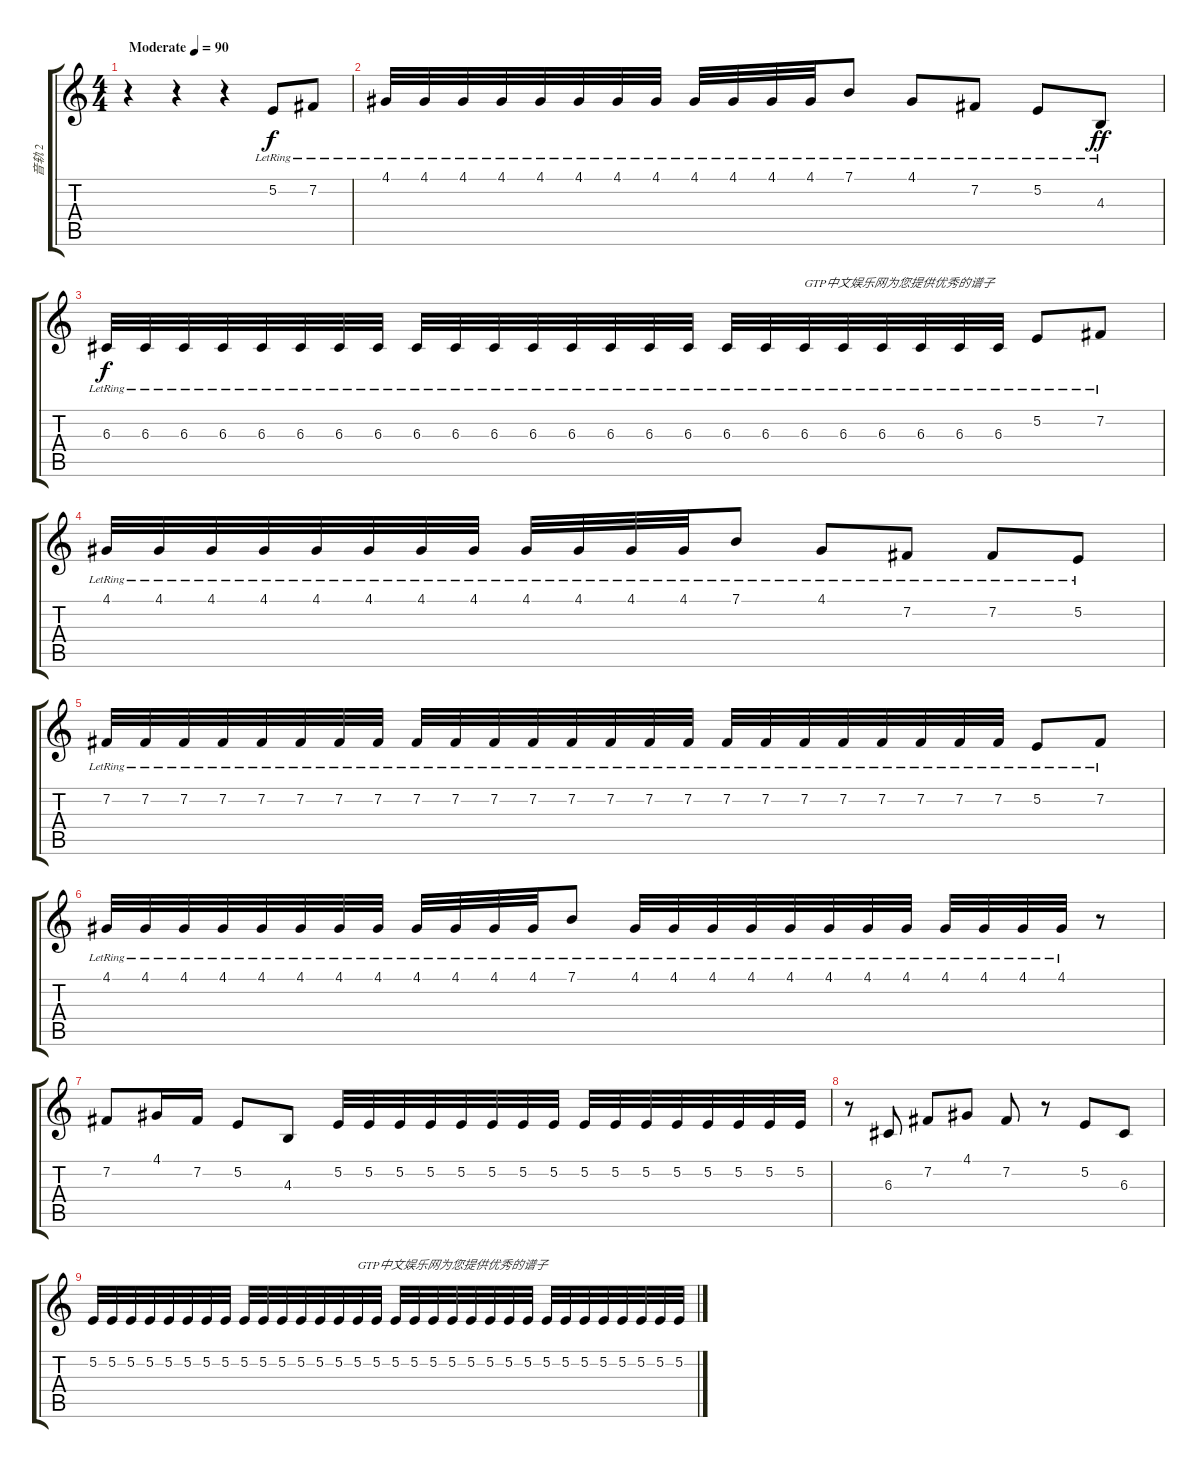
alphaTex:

\track ("音轨 2" "音轨 2") {instrument shamisen}
\staff {score tabs}
\tuning (E4 B3 G3 D3 A2 E2) {hide}
\ts (4 4)
\tempo (90 "Moderate")
\clef g2
\ks c
r.4{dy f instrument shamisen} r.4 r.4 5.2{lr}.8 7.2{lr}.8 |
4.1{lr}.32 4.1{lr}.32 4.1{lr}.32 4.1{lr}.32 4.1{lr}.32 4.1{lr}.32 4.1{lr}.32 4.1{lr}.32 4.1{lr}.32 4.1{lr}.32 4.1{lr}.32 4.1{lr}.32 7.1{lr}.8 4.1{lr}.8 7.2{lr}.8 5.2{lr}.8 4.3{lr}.8{dy ff} |
6.3{lr}.32{dy f} 6.3{lr}.32 6.3{lr}.32 6.3{lr}.32 6.3{lr}.32 6.3{lr}.32 6.3{lr}.32 6.3{lr}.32 6.3{lr}.32 6.3{lr}.32 6.3{lr}.32 6.3{lr}.32 6.3{lr}.32 6.3{lr}.32 6.3{lr}.32 6.3{lr}.32 6.3{lr}.32 6.3{lr}.32 6.3{lr}.32{txt "GTP中文娱乐网为您提供优秀的谱子"} 6.3{lr}.32 6.3{lr}.32 6.3{lr}.32 6.3{lr}.32 6.3{lr}.32 5.2{lr}.8 7.2{lr}.8 |
4.1{lr}.32 4.1{lr}.32 4.1{lr}.32 4.1{lr}.32 4.1{lr}.32 4.1{lr}.32 4.1{lr}.32 4.1{lr}.32 4.1{lr}.32 4.1{lr}.32 4.1{lr}.32 4.1{lr}.32 7.1{lr}.8 4.1{lr}.8 7.2{lr}.8 7.2{lr}.8 5.2{lr}.8 |
7.2{lr}.32 7.2{lr}.32 7.2{lr}.32 7.2{lr}.32 7.2{lr}.32 7.2{lr}.32 7.2{lr}.32 7.2{lr}.32 7.2{lr}.32 7.2{lr}.32 7.2{lr}.32 7.2{lr}.32 7.2{lr}.32 7.2{lr}.32 7.2{lr}.32 7.2{lr}.32 7.2{lr}.32 7.2{lr}.32 7.2{lr}.32 7.2{lr}.32 7.2{lr}.32 7.2{lr}.32 7.2{lr}.32 7.2{lr}.32 5.2{lr}.8 7.2{lr}.8 |
4.1{lr}.32 4.1{lr}.32 4.1{lr}.32 4.1{lr}.32 4.1{lr}.32 4.1{lr}.32 4.1{lr}.32 4.1{lr}.32 4.1{lr}.32 4.1{lr}.32 4.1{lr}.32 4.1{lr}.32 7.1{lr}.8 4.1{lr}.32 4.1{lr}.32 4.1{lr}.32 4.1{lr}.32 4.1{lr}.32 4.1{lr}.32 4.1{lr}.32 4.1{lr}.32 4.1{lr}.32 4.1{lr}.32 4.1{lr}.32 4.1{lr}.32 r.8 |
7.2.8 4.1.16 7.2.16 5.2.8 4.3.8 5.2.32 5.2.32 5.2.32 5.2.32 5.2.32 5.2.32 5.2.32 5.2.32 5.2.32 5.2.32 5.2.32 5.2.32 5.2.32 5.2.32 5.2.32 5.2.32 |
r.8 6.3.8 7.2.8 4.1.8 7.2.8 r.8 5.2.8 6.3.8 |
5.2.32 5.2.32 5.2.32 5.2.32 5.2.32 5.2.32 5.2.32 5.2.32 5.2.32 5.2.32 5.2.32 5.2.32 5.2.32 5.2.32 5.2.32{txt "GTP中文娱乐网为您提供优秀的谱子"} 5.2.32 5.2.32 5.2.32 5.2.32 5.2.32 5.2.32 5.2.32 5.2.32 5.2.32 5.2.32 5.2.32 5.2.32 5.2.32 5.2.32 5.2.32 5.2.32 5.2.32
